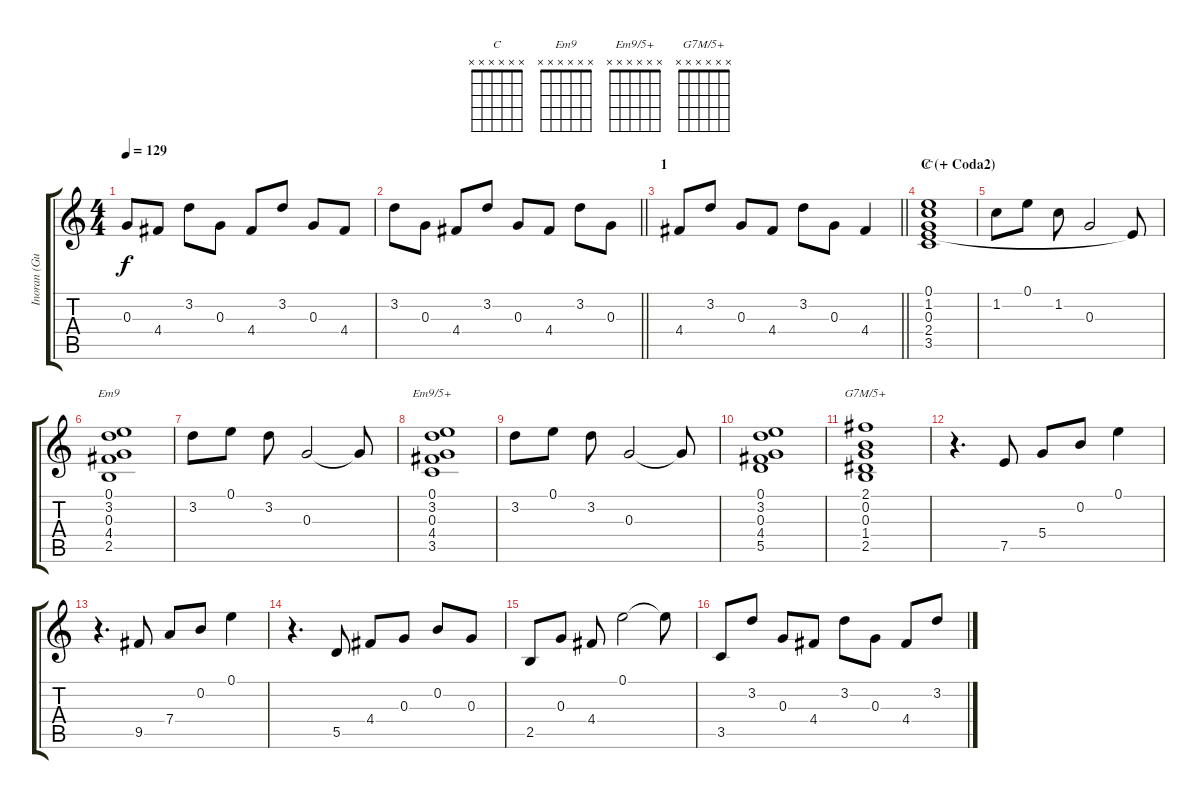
\track ("Inoran (Guitar 3)" "Inoran (Gu") {instrument distortionguitar}
\staff {score tabs}
\tuning (E4 B3 G3 D3 A2 E2) {hide}
\chord ("C" x x x x x x)
\chord ("Em9" x x x x x x)
\chord ("Em9/5+" x x x x x x)
\chord ("G7M/5+" x x x x x x)
\ts (4 4)
\tempo 129
\clef g2
\ks c
0.3.8{dy f} 4.4.8 3.2.8 0.3.8 4.4.8 3.2.8 0.3.8 4.4.8 |
\barLineRight lightlight
3.2.8 0.3.8 4.4.8 3.2.8 0.3.8 4.4.8 3.2.8 0.3.8 |
\section ("" "1")
\barLineRight lightlight
4.4.8 3.2.8 0.3.8 4.4.8 3.2.8 0.3.8 4.4.4 |
\section ("" "C (+ Coda2)")
(0.1 1.2 0.3 2.4 3.5).1{ch "C"} |
1.2.8 0.1.8 1.2.8 0.3.2 2.4{t}.8 |
(0.1 3.2 0.3 4.4 2.5).1{ch "Em9"} |
3.2.8 0.1.8 3.2.8 0.3.2 0.3{t}.8 |
(0.1 3.2 0.3 4.4 3.5).1{ch "Em9/5+"} |
3.2.8 0.1.8 3.2.8 0.3.2 0.3{t}.8 |
(0.1 3.2 0.3 4.4 5.5).1 |
(2.1 0.2 0.3 1.4 2.5).1{ch "G7M/5+"} |
r.4{d} 7.5.8 5.4.8 0.2.8 0.1.4 |
r.4{d} 9.5.8 7.4.8 0.2.8 0.1.4 |
r.4{d} 5.5.8 4.4.8 0.3.8 0.2.8 0.3.8 |
2.5.8 0.3.8 4.4.8 0.1.2 0.1{t}.8 |
3.5.8 3.2.8 0.3.8 4.4.8 3.2.8 0.3.8 4.4.8 3.2.8
